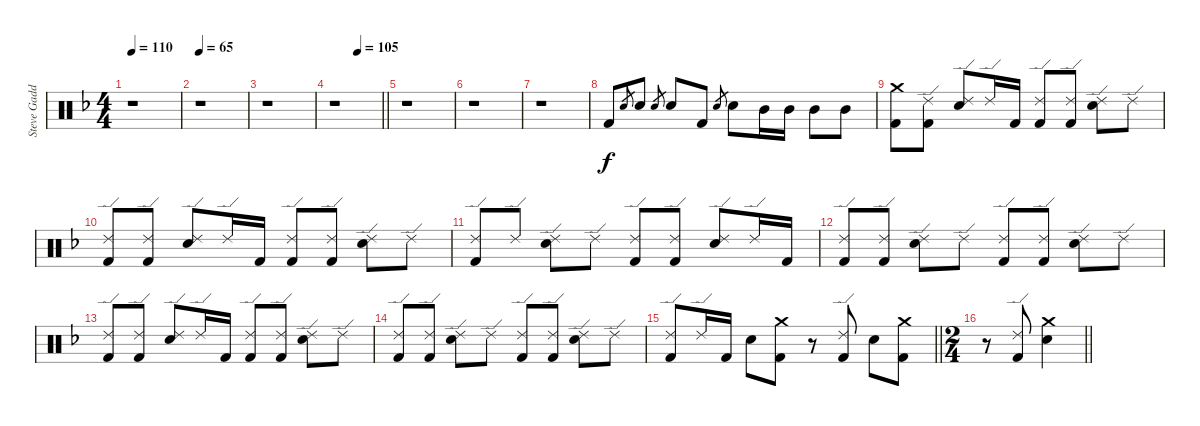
\track ("Steve Gadd Drums" "Steve Gadd") {instrument percussion}
\staff {score}
\articulation defaults
\ts (4 4)
\tempo 110
\clef neutral
\ks f
r.1{dy f} |
\tempo 65
r.1 |
r.1 |
\tempo (105 0.5)
\barLineRight lightlight
r.1 |
r.1 |
r.1 |
r.1 |
"Kick (hit) 2".8 "Snare (hit) 2".8{gr} "Snare (hit) 2".8 "Snare (hit) 2".8{gr} "Snare (hit) 2".8 "Kick (hit) 2".8 "Snare (hit) 2".8{gr} "Snare (hit) 2".8 "Mid Tom (hit)".16 "Mid Tom (hit)".16 "Mid Tom (hit)".8 "Mid Tom (hit)".8 |
("Crash medium (hit)" "Kick (hit) 2").8 ("Ride (edge) 2" "Kick (hit) 2").8 ("Ride (edge) 2" "Snare (hit) 2").8 "Ride (edge) 2".16 "Kick (hit) 2".16 ("Ride (edge) 2" "Kick (hit) 2").8 ("Ride (edge) 2" "Kick (hit) 2").8 ("Ride (edge) 2" "Snare (hit) 2").8 "Ride (edge) 2".8 |
("Ride (edge) 2" "Kick (hit) 2").8 ("Ride (edge) 2" "Kick (hit) 2").8 ("Ride (edge) 2" "Snare (hit) 2").8 "Ride (edge) 2".16 "Kick (hit) 2".16 ("Ride (edge) 2" "Kick (hit) 2").8 ("Ride (edge) 2" "Kick (hit) 2").8 ("Ride (edge) 2" "Snare (hit) 2").8 "Ride (edge) 2".8 |
("Ride (edge) 2" "Kick (hit) 2").8 "Ride (edge) 2".8 ("Ride (edge) 2" "Snare (hit) 2").8 "Ride (edge) 2".8 ("Ride (edge) 2" "Kick (hit) 2").8 ("Ride (edge) 2" "Kick (hit) 2").8 ("Ride (edge) 2" "Snare (hit) 2").8 "Ride (edge) 2".16 "Kick (hit) 2".16 |
("Ride (edge) 2" "Kick (hit) 2").8 ("Ride (edge) 2" "Kick (hit) 2").8 ("Ride (edge) 2" "Snare (hit) 2").8 "Ride (edge) 2".8 ("Ride (edge) 2" "Kick (hit) 2").8 ("Ride (edge) 2" "Kick (hit) 2").8 ("Ride (edge) 2" "Snare (hit) 2").8 "Ride (edge) 2".8 |
("Ride (edge) 2" "Kick (hit) 2").8 ("Ride (edge) 2" "Kick (hit) 2").8 ("Ride (edge) 2" "Snare (hit) 2").8 "Ride (edge) 2".16 "Kick (hit) 2".16 ("Ride (edge) 2" "Kick (hit) 2").8 ("Ride (edge) 2" "Kick (hit) 2").8 ("Ride (edge) 2" "Snare (hit) 2").8 "Ride (edge) 2".8 |
("Ride (edge) 2" "Kick (hit) 2").8 ("Ride (edge) 2" "Kick (hit) 2").8 ("Ride (edge) 2" "Snare (hit) 2").8 "Ride (edge) 2".8 ("Ride (edge) 2" "Kick (hit) 2").8 ("Ride (edge) 2" "Kick (hit) 2").8 ("Ride (edge) 2" "Snare (hit) 2").8 "Ride (edge) 2".8 |
\barLineRight lightlight
("Ride (edge) 2" "Kick (hit) 2").8 "Ride (edge) 2".16 "Kick (hit) 2".16 "Snare (hit) 2".8 ("Crash medium (hit)" "Kick (hit) 2").8 r.8 ("Ride (edge) 2" "Kick (hit) 2").8 "Snare (hit) 2".8 ("Crash medium (hit)" "Kick (hit) 2").8 |
\ts (2 4)
\barLineRight lightlight
r.8 ("Ride (edge) 2" "Kick (hit) 2").8 ("Crash medium (hit)" "Snare (hit) 2").4
